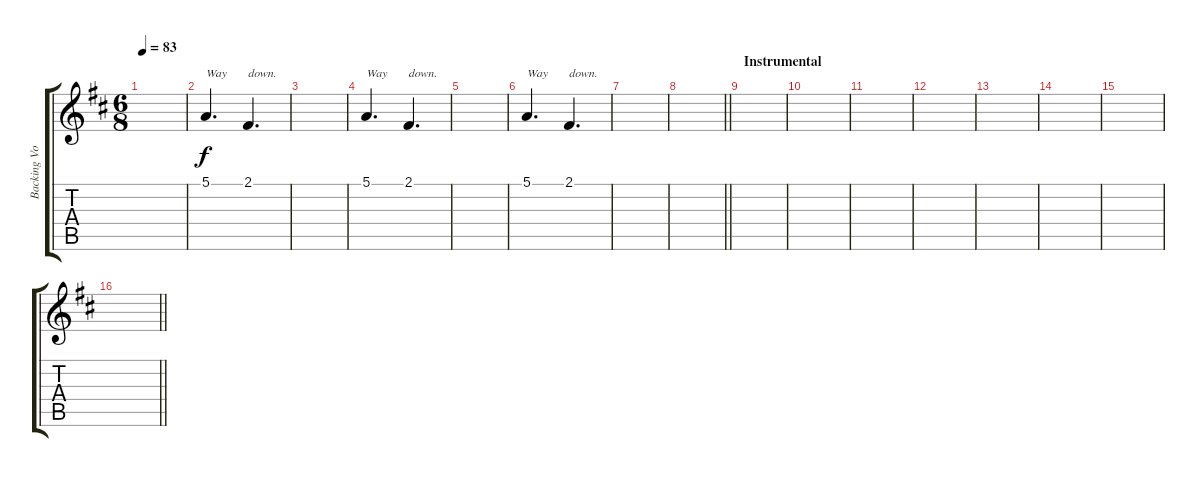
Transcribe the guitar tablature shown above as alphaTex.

\track ("Backing Vocals - James Johnston" "Backing Vo") {instrument altosax}
\staff {score tabs}
\tuning (E4 B3 G3 D3 A2 E2) {hide}
\ts (6 8)
\tempo 83
\clef g2
\ks d
|
5.1.4{d txt "Way"} 2.1.4{d txt "down."} |
|
5.1.4{d txt "Way"} 2.1.4{d txt "down."} |
|
5.1.4{d txt "Way"} 2.1.4{d txt "down."} |
|
\barLineRight lightlight
|
\section ("" "Instrumental")
|
|
|
|
|
|
|
\barLineRight lightlight
